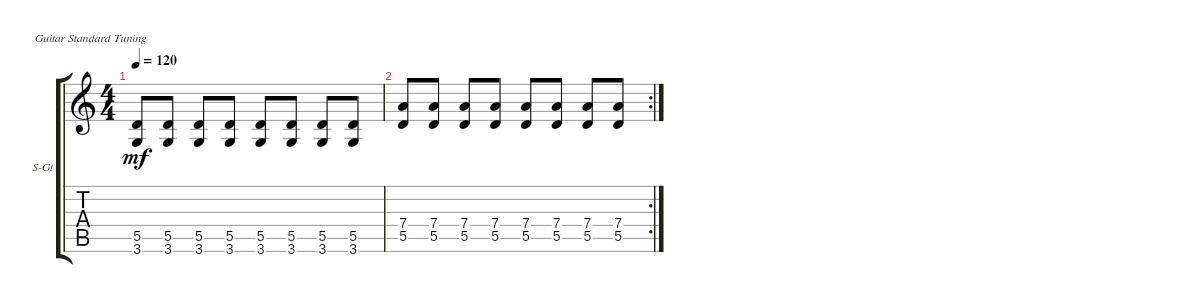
\defaultSystemsLayout 4
\bracketExtendMode groupsimilarinstruments
\firstSystemTrackNameOrientation horizontal
\otherSystemsTrackNameOrientation horizontal
\track ("Steel Guitar" "S-Gt") {instrument acousticguitarsteel}
\staff {score tabs}
\tuning (E4 B3 G3 D3 A2 E2)
\ts (4 4)
\tempo 120
\clef g2
\ks c
(3.6 5.5).8{dy mf} (3.6 5.5).8 (3.6 5.5).8 (3.6 5.5).8 (3.6 5.5).8 (3.6 5.5).8 (3.6 5.5).8 (3.6 5.5).8 |
\rc 2
(5.5 7.4).8 (5.5 7.4).8 (5.5 7.4).8 (5.5 7.4).8 (5.5 7.4).8 (5.5 7.4).8 (5.5 7.4).8 (5.5 7.4).8
